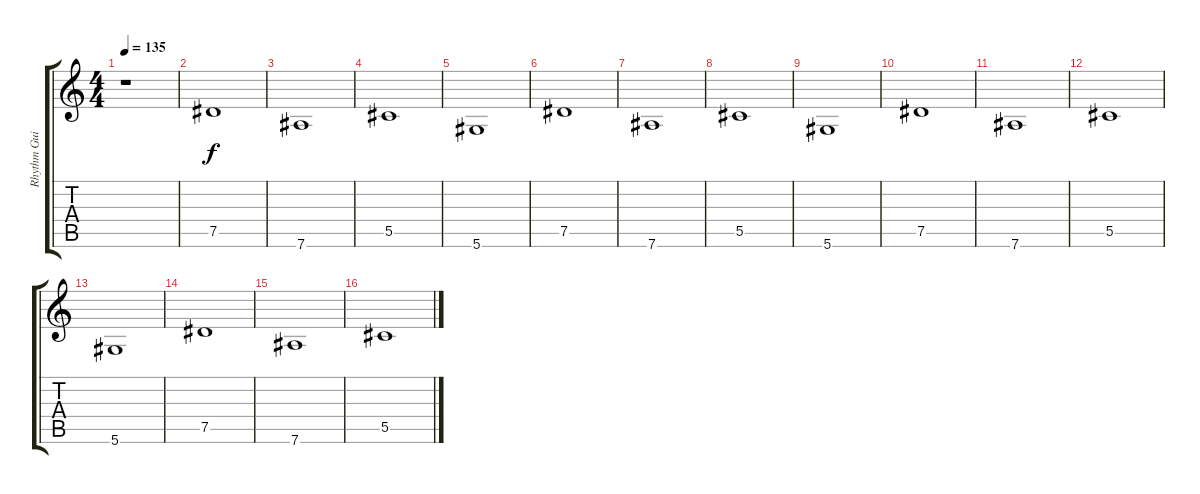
\track ("Rhythm Guitar 1" "Rhythm Gui") {instrument distortionguitar}
\staff {score tabs}
\tuning (Eb4 Bb3 Gb3 Db3 Ab2 Eb2) {hide}
\ts (4 4)
\tempo 135
\clef g2
\ks c
r.1{dy f} |
7.5.1 |
7.6.1 |
5.5.1 |
5.6.1 |
7.5.1 |
7.6.1 |
5.5.1 |
5.6.1 |
7.5.1 |
7.6.1 |
5.5.1 |
5.6.1 |
7.5.1 |
7.6.1 |
5.5.1
